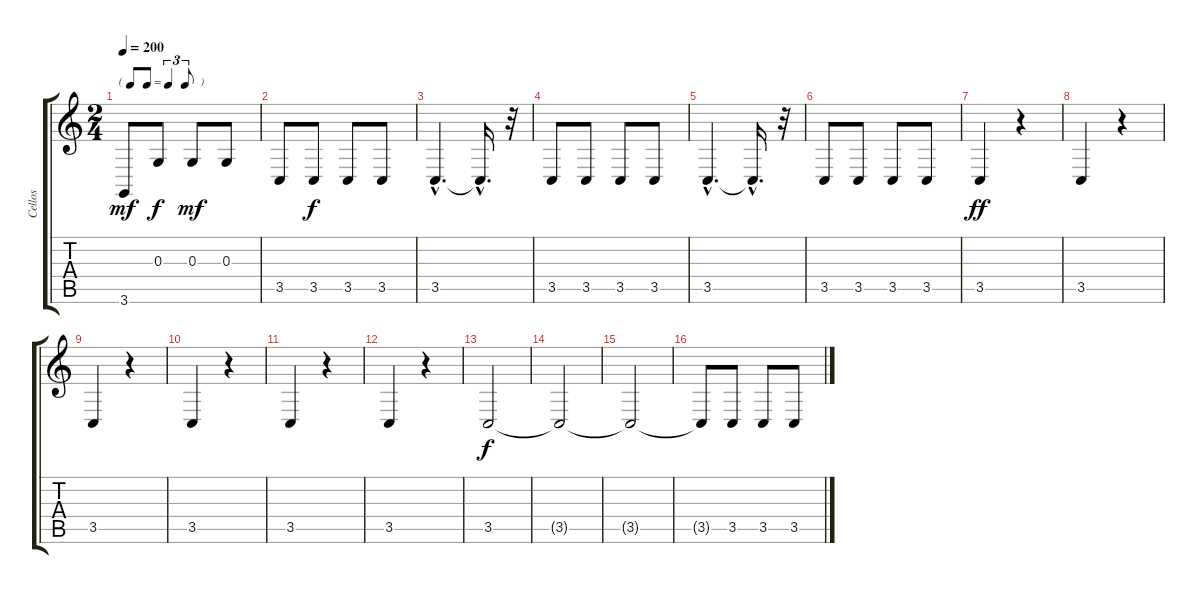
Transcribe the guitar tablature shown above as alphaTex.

\track ("Cellos" "Cellos") {instrument stringensemble1}
\staff {score tabs}
\tuning (E4 B3 G3 D3 A2 E2) {hide}
\ts (2 4)
\tf triplet8th
\tempo 200
\clef g2
\ks c
3.6.8{dy mf} 0.3.8{dy f} 0.3.8{dy mf} 0.3.8 |
3.5.8 3.5.8{dy f} 3.5.8 3.5.8 |
3.5{hac}.4{d} 3.5{hac t}.16{d} r.32 |
3.5.8 3.5.8 3.5.8 3.5.8 |
3.5{hac}.4{d} 3.5{hac t}.16{d} r.32 |
3.5.8 3.5.8 3.5.8 3.5.8 |
3.5.4{dy ff} r.4 |
3.5.4 r.4 |
3.5.4 r.4 |
3.5.4 r.4 |
3.5.4 r.4 |
3.5.4 r.4 |
3.5.2{dy f} |
3.5{t}.2 |
3.5{t}.2 |
3.5{t}.8 3.5.8 3.5.8 3.5.8
